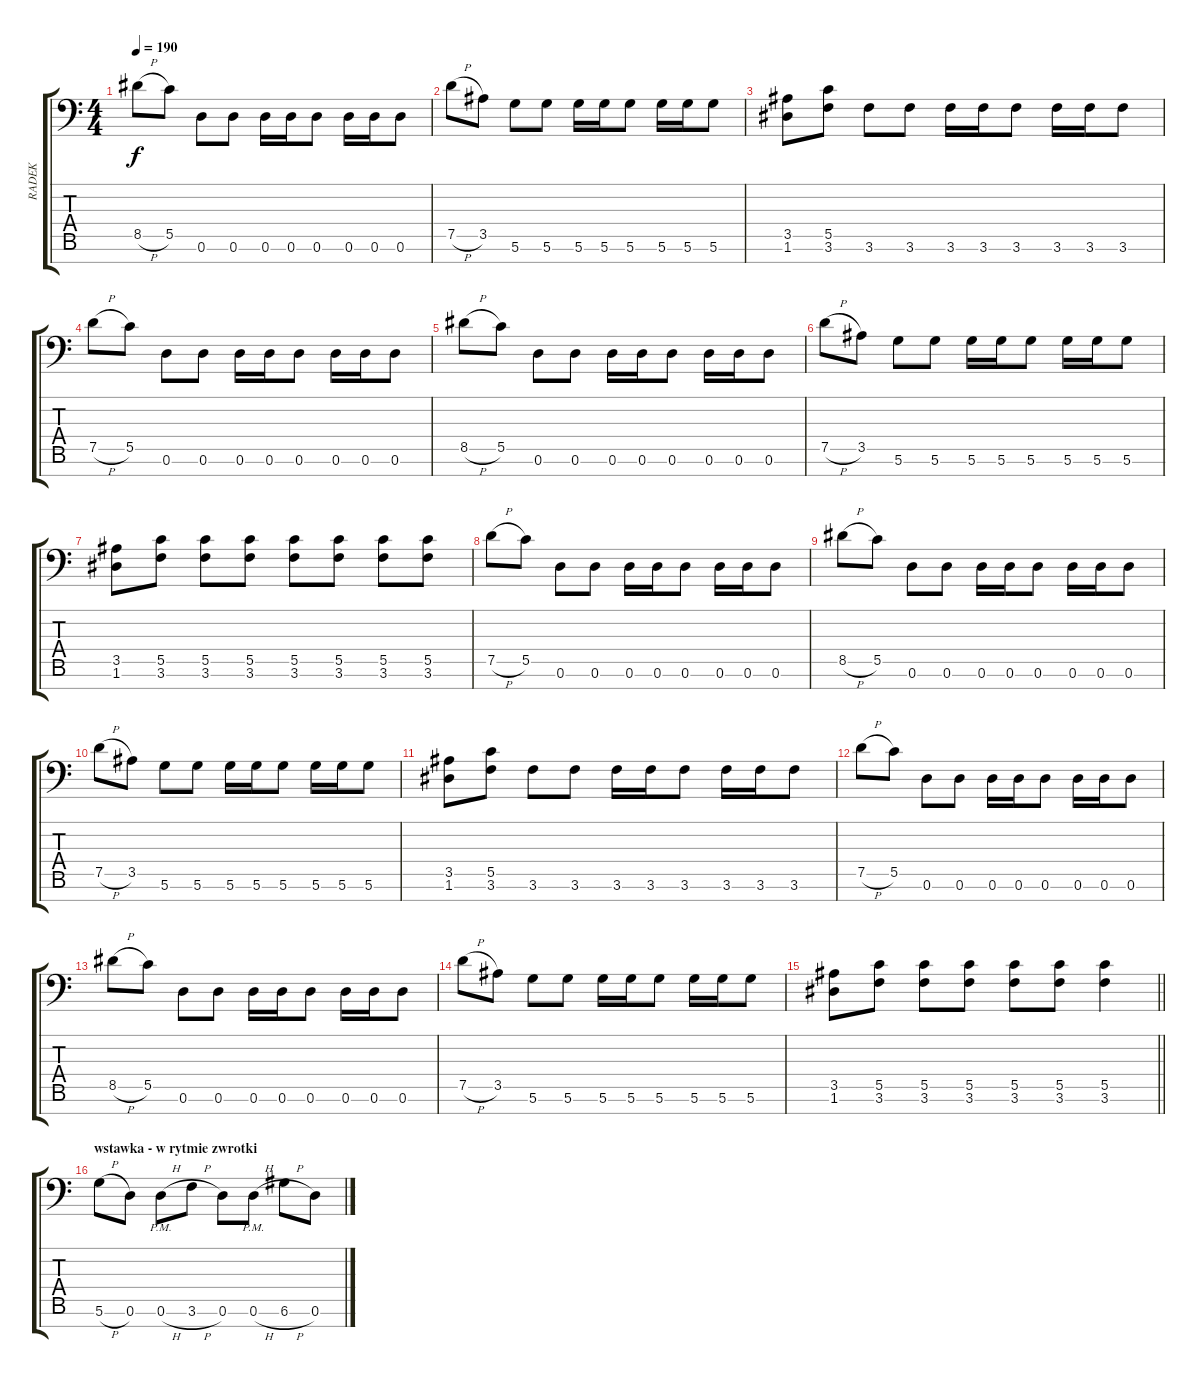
\track ("RADEK" "RADEK") {instrument distortionguitar}
\staff {score tabs}
\tuning (D4 A3 F3 C3 G2 D2 A1) {hide}
\ts (4 4)
\tempo 190
\clef f4
\ks c
8.5{h}.8{dy f} 5.5.8 0.6.8 0.6.8 0.6.16 0.6.16 0.6.8 0.6.16 0.6.16 0.6.8 |
7.5{h}.8 3.5.8 5.6.8 5.6.8 5.6.16 5.6.16 5.6.8 5.6.16 5.6.16 5.6.8 |
(3.5 1.6).8 (5.5 3.6).8 3.6.8 3.6.8 3.6.16 3.6.16 3.6.8 3.6.16 3.6.16 3.6.8 |
7.5{h}.8 5.5.8 0.6.8 0.6.8 0.6.16 0.6.16 0.6.8 0.6.16 0.6.16 0.6.8 |
8.5{h}.8 5.5.8 0.6.8 0.6.8 0.6.16 0.6.16 0.6.8 0.6.16 0.6.16 0.6.8 |
7.5{h}.8 3.5.8 5.6.8 5.6.8 5.6.16 5.6.16 5.6.8 5.6.16 5.6.16 5.6.8 |
(3.5 1.6).8 (5.5 3.6).8 (5.5 3.6).8 (5.5 3.6).8 (5.5 3.6).8 (5.5 3.6).8 (5.5 3.6).8 (5.5 3.6).8 |
7.5{h}.8 5.5.8 0.6.8 0.6.8 0.6.16 0.6.16 0.6.8 0.6.16 0.6.16 0.6.8 |
8.5{h}.8 5.5.8 0.6.8 0.6.8 0.6.16 0.6.16 0.6.8 0.6.16 0.6.16 0.6.8 |
7.5{h}.8 3.5.8 5.6.8 5.6.8 5.6.16 5.6.16 5.6.8 5.6.16 5.6.16 5.6.8 |
(3.5 1.6).8 (5.5 3.6).8 3.6.8 3.6.8 3.6.16 3.6.16 3.6.8 3.6.16 3.6.16 3.6.8 |
7.5{h}.8 5.5.8 0.6.8 0.6.8 0.6.16 0.6.16 0.6.8 0.6.16 0.6.16 0.6.8 |
8.5{h}.8 5.5.8 0.6.8 0.6.8 0.6.16 0.6.16 0.6.8 0.6.16 0.6.16 0.6.8 |
7.5{h}.8 3.5.8 5.6.8 5.6.8 5.6.16 5.6.16 5.6.8 5.6.16 5.6.16 5.6.8 |
\barLineRight lightlight
(3.5 1.6).8 (5.5 3.6).8 (5.5 3.6).8 (5.5 3.6).8 (5.5 3.6).8 (5.5 3.6).8 (5.5 3.6).4 |
\section ("" "wstawka - w rytmie zwrotki")
5.6{h}.8 0.6.8 0.6{h pm}.8 3.6{h}.8 0.6.8 0.6{h pm}.8 6.6{h}.8 0.6.8
